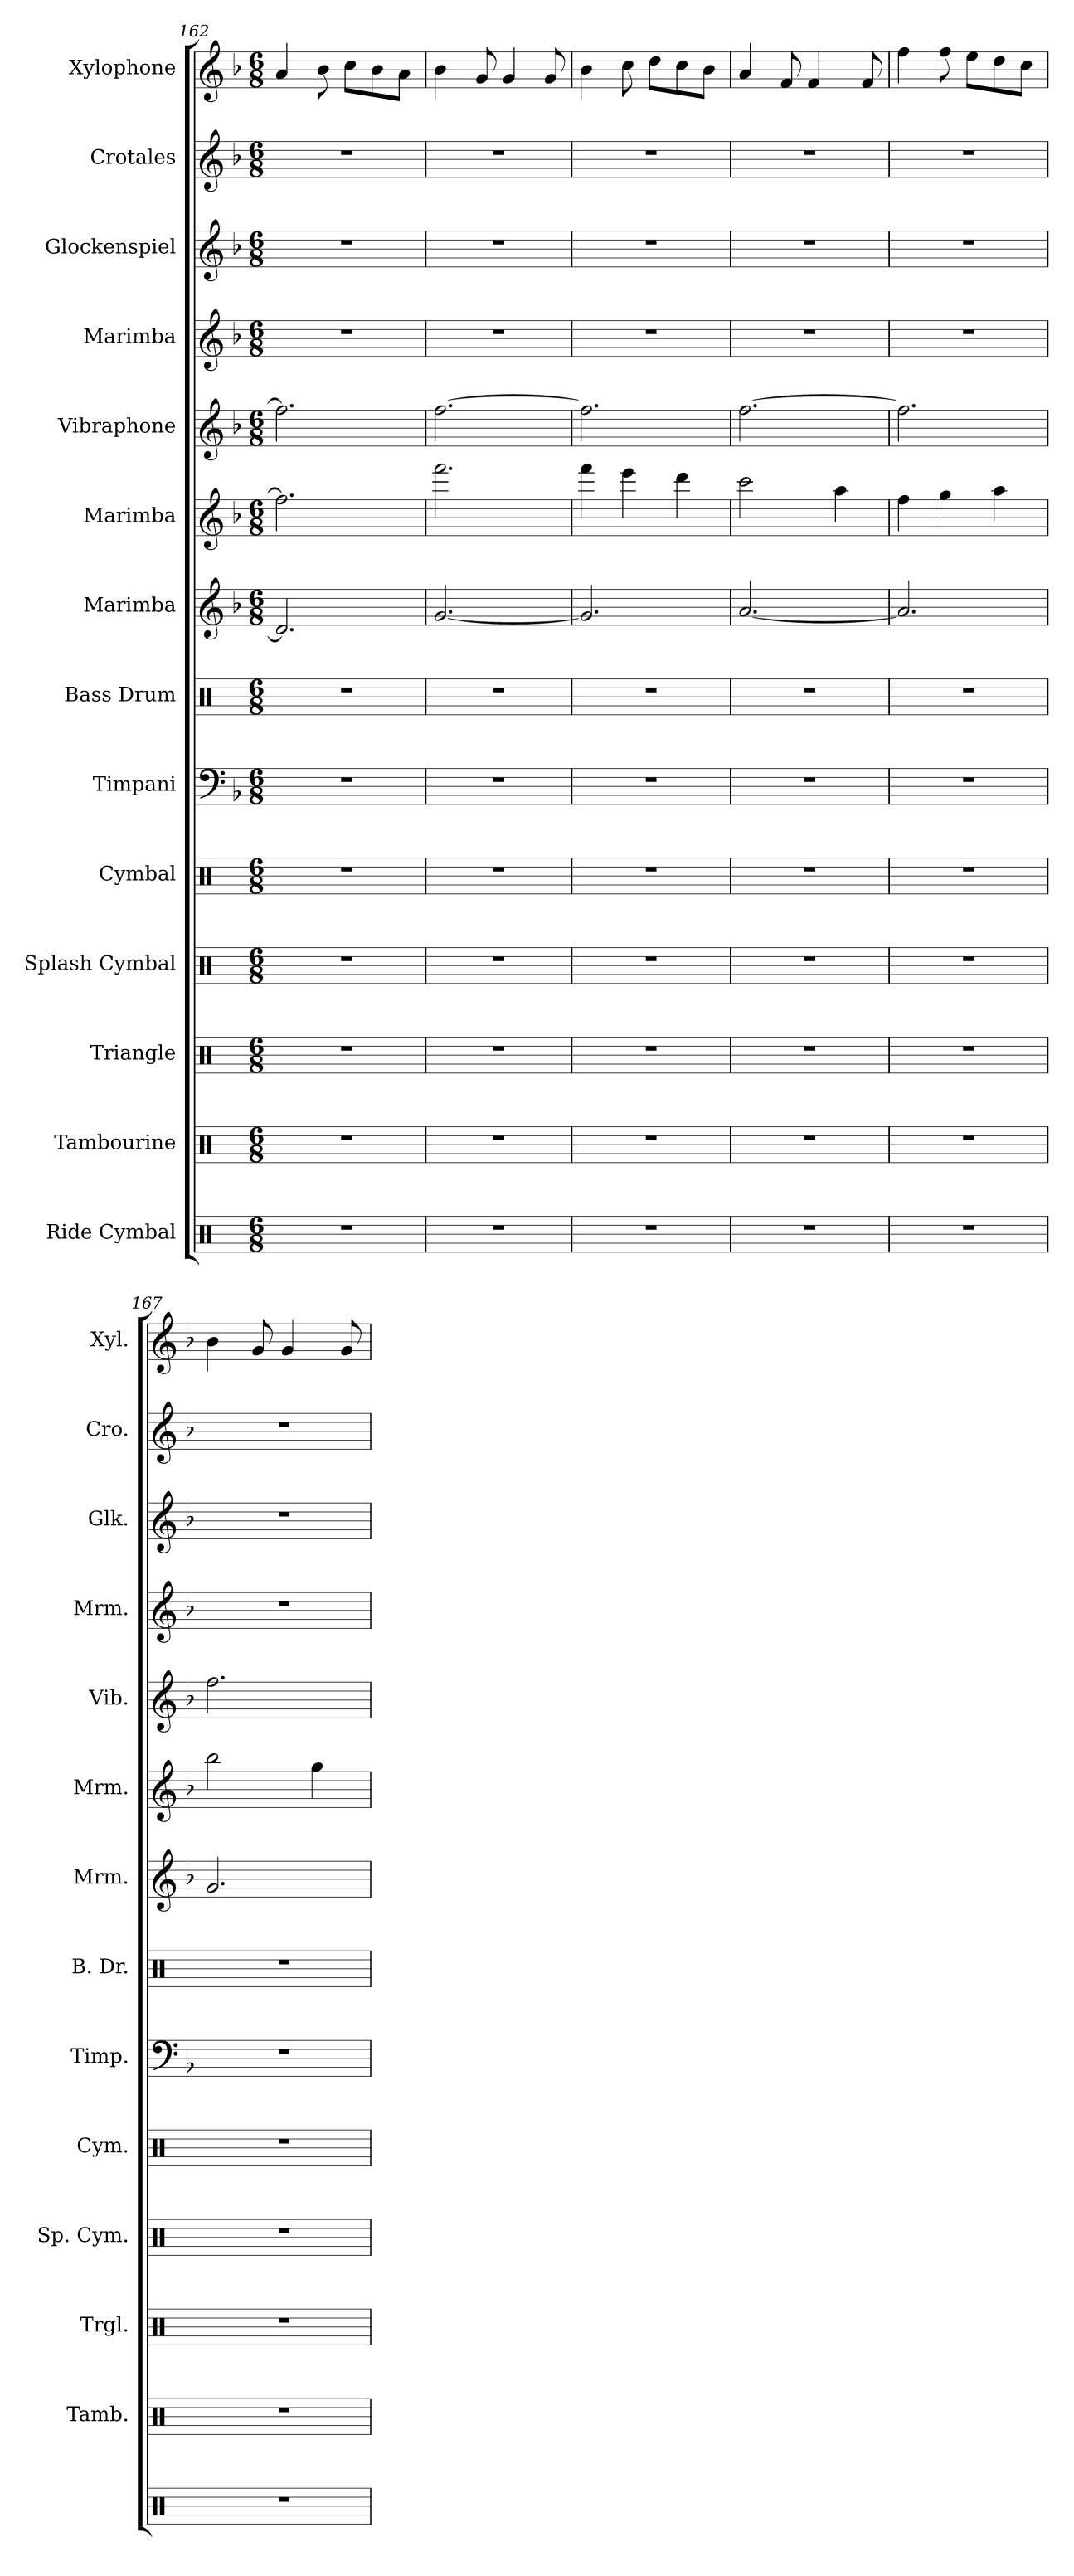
**kern	**kern	**kern	**kern	**kern	**kern	**kern	**kern	**kern	**kern	**kern	**kern	**kern	**kern
*part14	*part13	*part12	*part11	*part10	*part9	*part8	*part7	*part6	*part5	*part4	*part3	*part2	*part1
*staff14	*staff13	*staff12	*staff11	*staff10	*staff9	*staff8	*staff7	*staff6	*staff5	*staff4	*staff3	*staff2	*staff1
*I"Ride Cymbal	*I"Tambourine	*I"Triangle	*I"Splash Cymbal	*I"Cymbal	*I"Timpani	*I"Bass Drum	*I"Marimba	*I"Marimba	*I"Vibraphone	*I"Marimba	*I"Glockenspiel	*I"Crotales	*I"Xylophone
*	*I'Tamb.	*I'Trgl.	*I'Sp. Cym.	*I'Cym.	*I'Timp.	*I'B. Dr.	*I'Mrm.	*I'Mrm.	*I'Vib.	*I'Mrm.	*I'Glk.	*I'Cro.	*I'Xyl.
!!LO:PB:g=z
*clefX	*clefX	*clefX	*clefX	*clefX	*clefF4	*clefX	*clefG2	*clefG2	*clefG2	*clefG2	*clefG2	*clefG2	*clefG2
*	*	*	*	*	*	*	*	*	*	*	*ITrd-14c-24	*ITrd-14c-24	*ITrd-7c-12
*k[]	*k[]	*k[]	*k[]	*k[]	*k[b-]	*k[]	*k[b-]	*k[b-]	*k[b-]	*k[b-]	*k[b-]	*k[b-]	*k[b-]
*M6/8	*M6/8	*M6/8	*M6/8	*M6/8	*M6/8	*M6/8	*M6/8	*M6/8	*M6/8	*M6/8	*M6/8	*M6/8	*M6/8
=162	=162	=162	=162	=162	=162	=162	=162	=162	=162	=162	=162	=162	=162
2.r	2.r	2.r	2.r	2.r	2.r	2.r	2.d/]	2.ff\]	2.ff\]	2.r	2.r	2.r	4aa/
.	.	.	.	.	.	.	.	.	.	.	.	.	8bb-\
.	.	.	.	.	.	.	.	.	.	.	.	.	8ccc\L
.	.	.	.	.	.	.	.	.	.	.	.	.	8bb-\
.	.	.	.	.	.	.	.	.	.	.	.	.	8aa\J
=163	=163	=163	=163	=163	=163	=163	=163	=163	=163	=163	=163	=163	=163
2.r	2.r	2.r	2.r	2.r	2.r	2.r	[2.g/	2.fff\	[2.ff\	2.r	2.r	2.r	4bb-\
.	.	.	.	.	.	.	.	.	.	.	.	.	8gg/
.	.	.	.	.	.	.	.	.	.	.	.	.	4gg/
.	.	.	.	.	.	.	.	.	.	.	.	.	8gg/
=164	=164	=164	=164	=164	=164	=164	=164	=164	=164	=164	=164	=164	=164
2.r	2.r	2.r	2.r	2.r	2.r	2.r	2.g/]	4fff\	2.ff\]	2.r	2.r	2.r	4bb-\
.	.	.	.	.	.	.	.	4eee\	.	.	.	.	8ccc\
.	.	.	.	.	.	.	.	.	.	.	.	.	8ddd\L
.	.	.	.	.	.	.	.	4ddd\	.	.	.	.	8ccc\
.	.	.	.	.	.	.	.	.	.	.	.	.	8bb-\J
=165	=165	=165	=165	=165	=165	=165	=165	=165	=165	=165	=165	=165	=165
2.r	2.r	2.r	2.r	2.r	2.r	2.r	[2.a/	2ccc\	[2.ff\	2.r	2.r	2.r	4aa/
.	.	.	.	.	.	.	.	.	.	.	.	.	8ff/
.	.	.	.	.	.	.	.	.	.	.	.	.	4ff/
.	.	.	.	.	.	.	.	4aa\	.	.	.	.	.
.	.	.	.	.	.	.	.	.	.	.	.	.	8ff/
=166	=166	=166	=166	=166	=166	=166	=166	=166	=166	=166	=166	=166	=166
2.r	2.r	2.r	2.r	2.r	2.r	2.r	2.a/]	4ff\	2.ff\]	2.r	2.r	2.r	4fff\
.	.	.	.	.	.	.	.	4gg\	.	.	.	.	8fff\
.	.	.	.	.	.	.	.	.	.	.	.	.	8eee\L
.	.	.	.	.	.	.	.	4aa\	.	.	.	.	8ddd\
.	.	.	.	.	.	.	.	.	.	.	.	.	8ccc\J
=167	=167	=167	=167	=167	=167	=167	=167	=167	=167	=167	=167	=167	=167
2.r	2.r	2.r	2.r	2.r	2.r	2.r	2.g/	2bb-\	2.ff\	2.r	2.r	2.r	4bb-\
.	.	.	.	.	.	.	.	.	.	.	.	.	8gg/
.	.	.	.	.	.	.	.	.	.	.	.	.	4gg/
.	.	.	.	.	.	.	.	4gg\	.	.	.	.	.
.	.	.	.	.	.	.	.	.	.	.	.	.	8gg/
=	=	=	=	=	=	=	=	=	=	=	=	=	=
*-	*-	*-	*-	*-	*-	*-	*-	*-	*-	*-	*-	*-	*-
